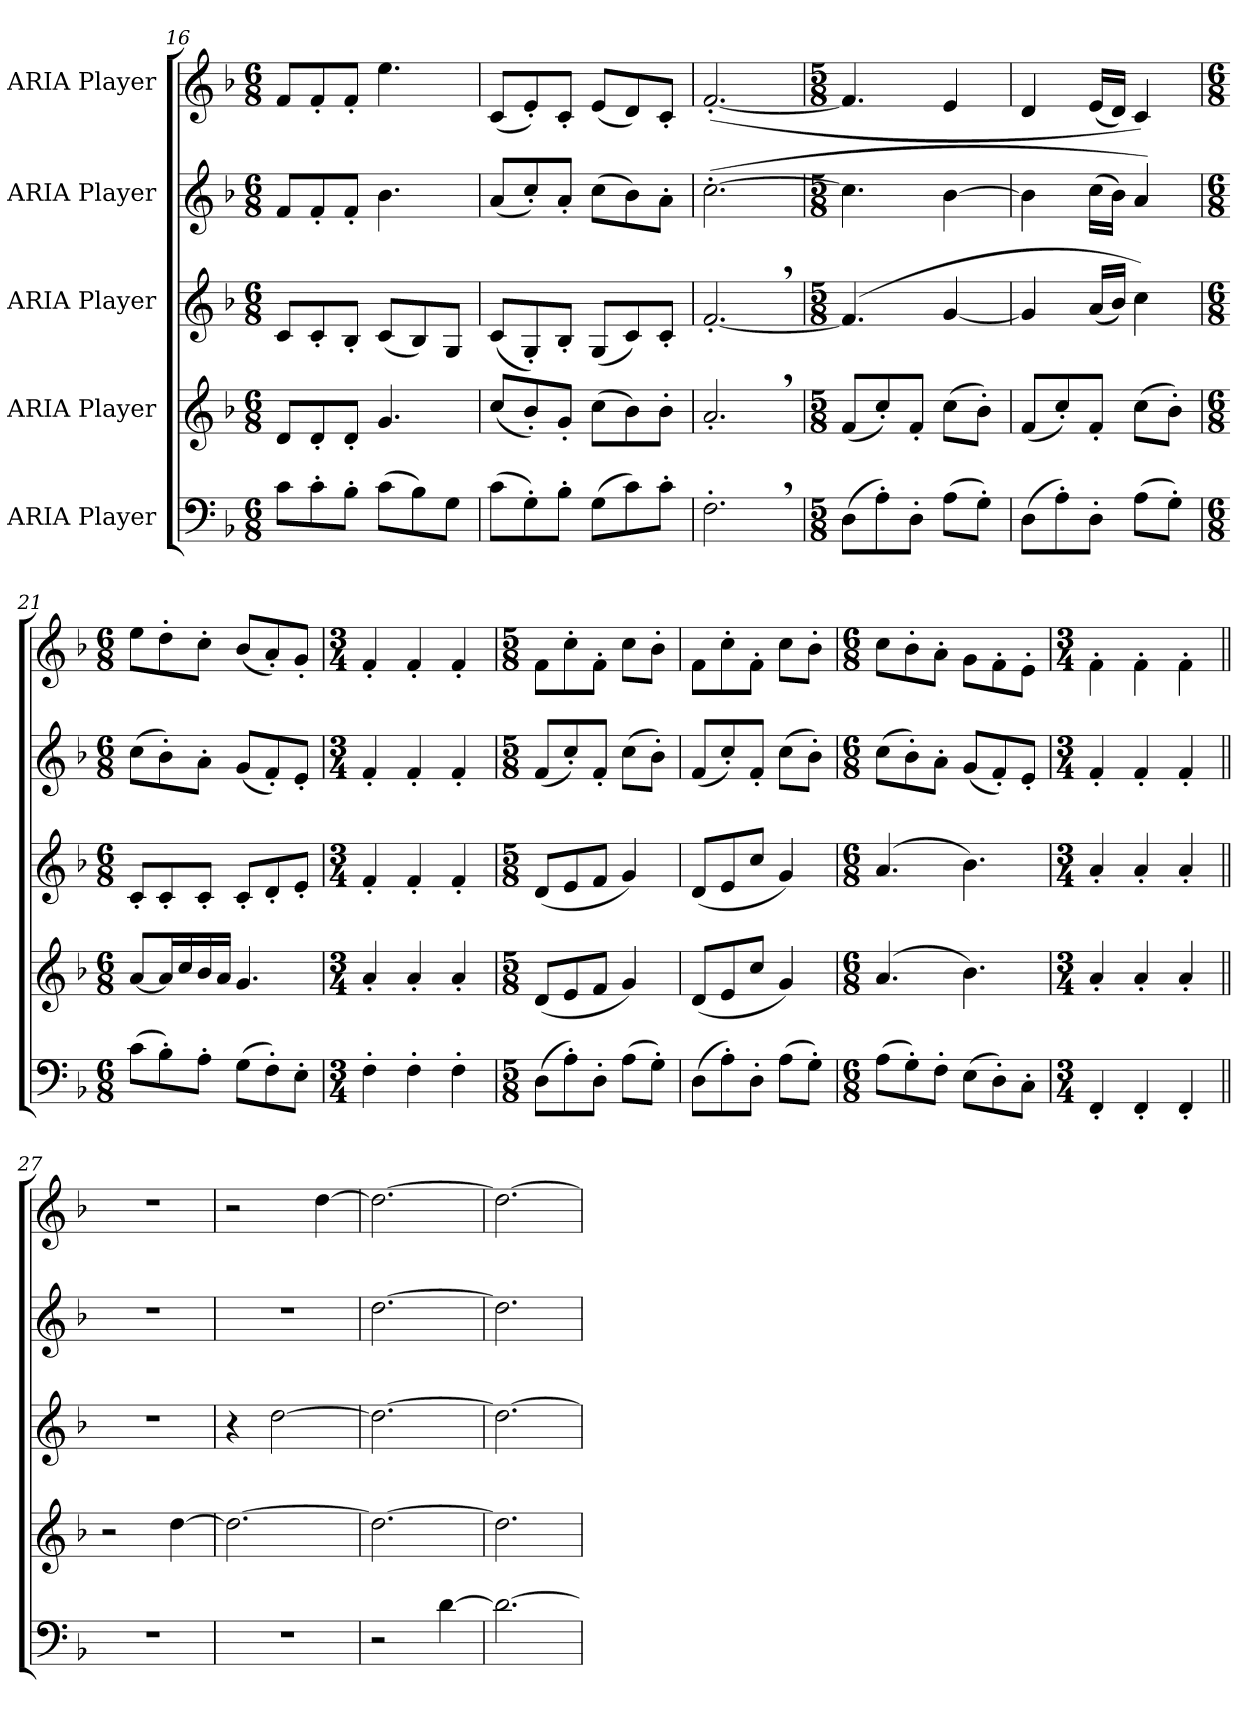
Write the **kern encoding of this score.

**kern	**kern	**kern	**kern	**kern
*part5	*part4	*part3	*part2	*part1
*staff5	*staff4	*staff3	*staff2	*staff1
*I"ARIA Player	*I"ARIA Player	*I"ARIA Player	*I"ARIA Player	*I"ARIA Player
*clefF4	*clefG2	*clefG2	*clefG2	*clefG2
*k[b-]	*k[b-]	*k[b-]	*k[b-]	*k[b-]
*d:	*d:	*d:	*d:	*d:
*M6/8	*M6/8	*M6/8	*M6/8	*M6/8
=16	=16	=16	=16	=16
8c\L	8d/L	8c/L	8f/L	8f/L
8c'\	8d'/	8c'/	8f'/	8f'/
8B-'\J	8d'/J	8B-'/J	8f'/J	8f'/J
(>8c\L	4.g/	(<8c/L	4.b-\	4.ee\
8B-\)	.	8B-/)	.	.
8G\J	.	8G/J	.	.
=17	=17	=17	=17	=17
(>8c\L	(<8cc/L	(<8c/L	(<8a/L	(>8c/L
8G'\)	8b-'/)	8G'/)	8cc'/)	8e'</)
8B-'\J	8g'/J	8B-'/J	8a'/J	8c'</J
(>8G\L	(>8cc\L	(<8G/L	(>8cc\L	(>8e/L
8c\)	8b-\)	8c/)	8b-\)	8d/)
8c'\J	8b-'\J	8c'/J	8a'\J	8c'</J
=18	=18	=18	=18	=18
2.F',\	2.a',/	[2.f',/	(>[2.cc'\	(>[2.f'</
=19	=19	=19	=19	=19
*M5/8	*M5/8	*M5/8	*M5/8	*M5/8
(>8D\L	(<8f/L	(>4.f/]	4.cc\]	4.f/]
8A'\)	8cc'/)	.	.	.
8D'\J	8f'/J	.	.	.
(>8A\L	(>8cc\L	[4g/	[4b-\	4e/
8G'\J)	8b-'\J)	.	.	.
!!LO:LB:g=z
=20	=20	=20	=20	=20
(>8D\L	(<8f/L	4g/]	4b-\]	4d/
8A'\)	8cc'/)	.	.	.
8D'\J	8f'/J	(<16a/LL	(>16cc\LL	(>16e/LL
.	.	16b-/JJ)	16b-\JJ)	16d/JJ)
(>8A\L	(>8cc\L	4cc\)	4a/)	4c/)
8G'\J)	8b-'\J)	.	.	.
=21	=21	=21	=21	=21
*M6/8	*M6/8	*M6/8	*M6/8	*M6/8
(>8c\L	[8a/L	8c'/L	(>8cc\L	8ee\L
8B-'\)	16a/L]	8c'/	8b-'\)	8dd'\
.	16cc/	.	.	.
8A'\J	16b-/	8c'/J	8a'\J	8cc'\J
.	16a/JJ	.	.	.
(>8G\L	4.g/	8c'/L	(<8g/L	(<8b-/L
8F'\)	.	8d'/	8f'/)	8a'/)
8E'\J	.	8e'/J	8e'/J	8g'/J
=22	=22	=22	=22	=22
*M3/4	*M3/4	*M3/4	*M3/4	*M3/4
4F'\	4a'/	4f'/	4f'/	4f'/
4F'\	4a'/	4f'/	4f'/	4f'/
4F'\	4a'/	4f'/	4f'/	4f'/
=23	=23	=23	=23	=23
*M5/8	*M5/8	*M5/8	*M5/8	*M5/8
(>8D\L	(<8d/L	(<8d/L	(<8f/L	8f\L
8A'\)	8e/	8e/	8cc'/)	8cc'\
8D'\J	8f/J	8f/J	8f'/J	8f'\J
(>8A\L	4g/)	4g/)	(>8cc\L	8cc\L
8G'\J)	.	.	8b-'\J)	8b-'\J
=24	=24	=24	=24	=24
(>8D\L	(<8d/L	(<8d/L	(<8f/L	8f\L
8A'\)	8e/	8e/	8cc'/)	8cc'\
8D'\J	8cc/J	8cc/J	8f'/J	8f'\J
(>8A\L	4g/)	4g/)	(>8cc\L	8cc\L
8G'\J)	.	.	8b-'\J)	8b-'\J
=25	=25	=25	=25	=25
*M6/8	*M6/8	*M6/8	*M6/8	*M6/8
(>8A\L	(>4.a/	(>4.a/	(>8cc\L	8cc\L
8G'\)	.	.	8b-'\)	8b-'\
8F'\J	.	.	8a'\J	8a'\J
(>8E\L	4.b-\)	4.b-\)	(<8g/L	8g\L
8D'\)	.	.	8f'/)	8f'\
8C'\J	.	.	8e'/J	8e'\J
!!LO:LB:g=z
=26	=26	=26	=26	=26
*M3/4	*M3/4	*M3/4	*M3/4	*M3/4
4FF'/	4a'/	4a'/	4f'/	4f'\
4FF'/	4a'/	4a'/	4f'/	4f'\
4FF'/	4a'/	4a'/	4f'/	4f'\
=27||	=27||	=27||	=27||	=27||
2.r	2r	2.r	2.r	2.r
.	[4dd\	.	.	.
=28	=28	=28	=28	=28
2.r	2.dd\_	4r	2.r	2r
.	.	[2dd\	.	.
.	.	.	.	[4dd\
=29	=29	=29	=29	=29
2r	2.dd\_	2.dd\_	[2.dd\	2.dd\_
[4d\	.	.	.	.
=30	=30	=30	=30	=30
2.d\_	2.dd\]	2.dd\_	2.dd\]	2.dd\_
=	=	=	=	=
*-	*-	*-	*-	*-
